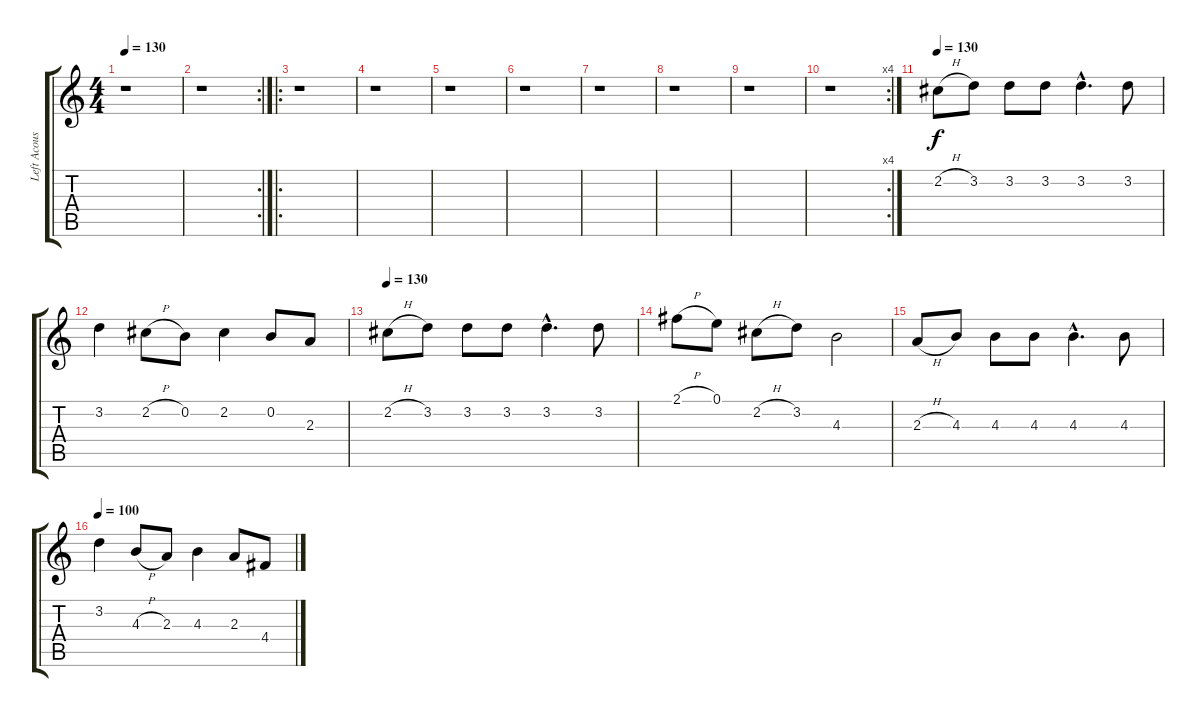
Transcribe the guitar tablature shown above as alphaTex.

\track ("Left Acoustic" "Left Acous") {instrument acousticguitarsteel}
\staff {score tabs}
\tuning (E4 B3 G3 D3 A2 E2) {hide}
\ts (4 4)
\tempo 130
\clef g2
\ks c
r.1{dy f} |
\rc 2
r.1 |
\ro
r.1 |
r.1 |
r.1 |
r.1 |
r.1 |
r.1 |
r.1 |
\rc 4
r.1 |
\tempo 130
2.2{h}.8{volume 15} 3.2.8 3.2.8 3.2.8 3.2{hac}.4{d} 3.2.8 |
3.2.4 2.2{h}.8 0.2.8 2.2.4 0.2.8 2.3.8 |
\tempo 130
2.2{h}.8{volume 15} 3.2.8 3.2.8 3.2.8 3.2{hac}.4{d} 3.2.8 |
2.1{h}.8 0.1.8 2.2{h}.8 3.2.8 4.3.2 |
2.3{h}.8 4.3.8 4.3.8 4.3.8 4.3{hac}.4{d} 4.3.8 |
\tempo 100
3.2.4 4.3{h}.8 2.3.8 4.3.4 2.3.8 4.4.8
